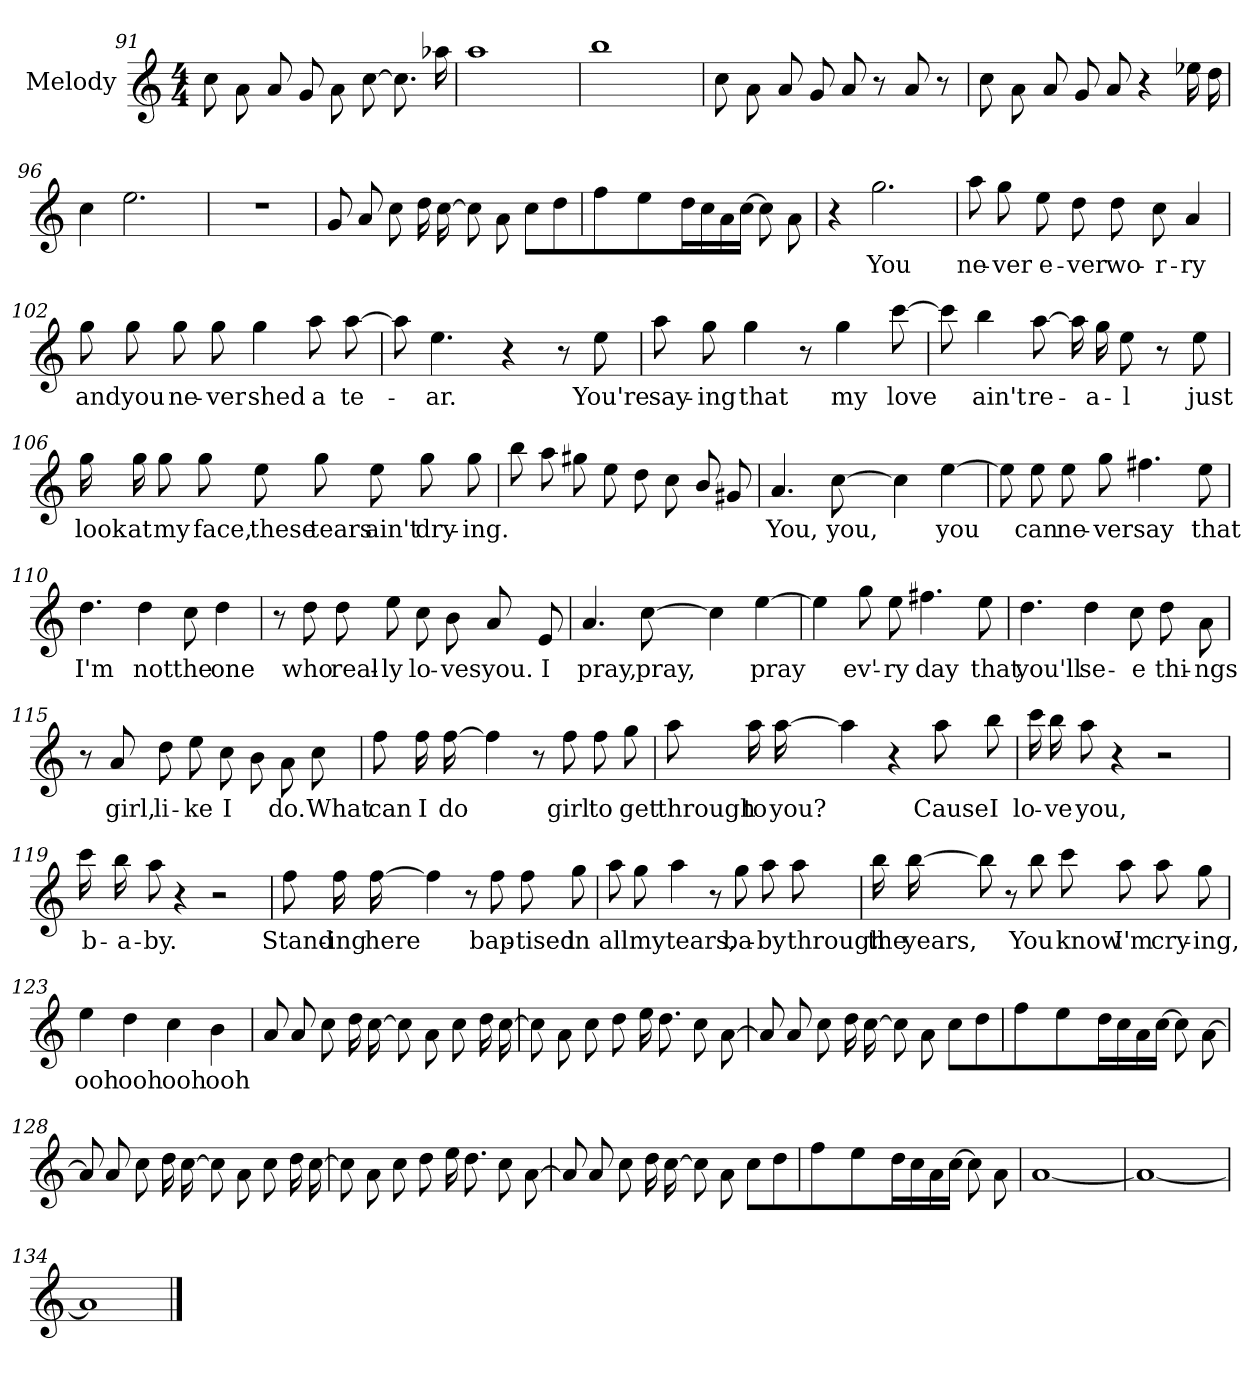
**kern	**text
*part1	*part1
*staff1	*staff1
*I"Melody	*
*I'Melody	*
*clefG2	*
*k[]	*
*M4/4	*
=91	=91
8cc\L	.
8a\	.
8a/L	.
8g/	.
8a\L	.
[>8cc\	.
8.cc\L]	.
16aa-X\J	.
=92	=92
1aa	.
=93	=93
1bb	.
!!LO:LB:g=z
=94	=94
8cc\L	.
8a\	.
8a/L	.
8g/	.
8a/	.
8r	.
8a/	.
8r	.
=95	=95
8cc\L	.
8a\	.
8a/L	.
8g/	.
8a/	.
4r	.
16ee-X\LL	.
16dd\J	.
=96	=96
4cc\	.
2.ee\	.
=97	=97
1r	.
=98	=98
8g/L	.
8a/	.
8cc\L	.
16dd\L	.
[>16cc\J	.
8cc\L]	.
8a\	.
8cc\L	.
8dd\	.
!!LO:LB:g=z
=99	=99
4ff\	.
4ee\	.
16dd\LL	.
16cc\J	.
16a\J	.
[>16cc\J	.
8cc\L]	.
8a\	.
=100	=100
4r	.
2.gg\	You
=101	=101
8aa\L	ne-
8gg\	ver
8ee\L	e-
8dd\	ver
8dd\L	wo-
8cc\	r-
4a/	ry
=102	=102
8gg\L	and
8gg\	you
8gg\L	ne-
8gg\	ver
4gg\	shed
8aa\L	a
[>8aa\	te-
!!LO:LB:g=z
=103	=103
8aa\]	.
4.ee\	ar.
4r	.
8r	.
8ee\	You're
=104	=104
8aa\L	say-
8gg\	ing
4gg\	that
8r	.
4gg\	my
[>8ccc\	love
=105	=105
8ccc\]	.
4bb\	ain't
[>8aa\	re-
16aa\LL]	.
16gg\J	a-
8ee\	l
8r	.
8ee\	just
!!LO:LB:g=z
=106	=106
16gg\LL	look
16gg\J	at
8gg\	my
8gg\L	face,
8ee\	these
8gg\L	tears
8ee\	ain't
8gg\L	dry-
8gg\	ing.
=107	=107
8bb\L	.
8aa\	.
8gg#X\L	.
8ee\	.
8dd\L	.
8cc\	.
8b/L	.
8g#X/	.
=108	=108
4.a/	You,
[>8cc\	you,
4cc\]	.
[>4ee\	you
!!LO:LB:g=z
=109	=109
8ee\L]	.
8ee\	can
8ee\L	ne-
8gg\	ver
4.ff#X\	say
8ee\	that
=110	=110
4.dd\	I'm
4dd\	not
8cc\	the
4dd\	one
=111	=111
8r	.
8dd\	who
8dd\L	real-
8ee\	ly
8cc\L	lo-
8b\	ves
8a/L	you.
8e/	I
=112	=112
4.a/	pray,
[>8cc\	pray,
4cc\]	.
[>4ee\	pray
!!LO:LB:g=z
=113	=113
4ee\]	.
8gg\L	ev'-
8ee\	ry
4.ff#X\	day
8ee\	that
=114	=114
4.dd\	you'll
4dd\	se-
8cc\	e
8dd\L	thi-
8a\	ngs
=115	=115
8r	.
8a/	girl,
8dd\L	li-
8ee\	ke
8cc\L	I
8b\	-
8a\L	do.
8cc\	What
=116	=116
8ff\L	can
16ff\L	I
[>16ff\J	do
4ff\]	.
8r	.
8ff\	girl
8ff\L	to
8gg\	get
!!LO:PB:g=z
=117	=117
8aa\L	through
16aa\L	to
[>16aa\J	you?
4aa\]	.
4r	.
8aa\L	Cause
8bb\	I
=118	=118
16ccc\LL	lo-
16bb\J	ve
8aa\	you,
4r	.
2r	.
=119	=119
16ccc\LL	b-
16bb\J	a-
8aa\	by.
4r	.
2r	.
!!LO:LB:g=z
=120	=120
8ff\L	Stand-
16ff\L	ing
[>16ff\J	here
4ff\]	.
8r	.
8ff\	bap-
8ff\L	tised
8gg\	in
=121	=121
8aa\L	all
8gg\	my
4aa\	tears,
8r	.
8gg\	ba-
8aa\L	by
8aa\	through
=122	=122
16bb\LL	the
[>16bb\J	years,
8bb\]	.
8r	.
8bb\	You
8ccc\L	know
8aa\	I'm
8aa\L	cry-
8gg\	ing,
!!LO:LB:g=z
=123	=123
4ee\	ooh
4dd\	ooh
4cc\	ooh
4b\	ooh
=124	=124
8a/L	.
8a/	.
8cc\L	.
16dd\L	.
[>16cc\J	.
8cc\L]	.
8a\	.
8cc\L	.
16dd\L	.
[>16cc\J	.
=125	=125
8cc\L]	.
8a\	.
8cc\L	.
8dd\	.
16ee\LL	.
8.dd\	.
8cc\L	.
[<8a\	.
!!LO:LB:g=z
=126	=126
8a/L]	.
8a/	.
8cc\L	.
16dd\L	.
[>16cc\J	.
8cc\L]	.
8a\	.
8cc\L	.
8dd\	.
=127	=127
4ff\	.
4ee\	.
16dd\LL	.
16cc\J	.
16a\J	.
[>16cc\J	.
8cc\L]	.
[<8a\	.
=128	=128
8a/L]	.
8a/	.
8cc\L	.
16dd\L	.
[>16cc\J	.
8cc\L]	.
8a\	.
8cc\L	.
16dd\L	.
[>16cc\J	.
!!LO:LB:g=z
=129	=129
8cc\L]	.
8a\	.
8cc\L	.
8dd\	.
16ee\LL	.
8.dd\	.
8cc\L	.
[<8a\	.
=130	=130
8a/L]	.
8a/	.
8cc\L	.
16dd\L	.
[>16cc\J	.
8cc\L]	.
8a\	.
8cc\L	.
8dd\	.
=131	=131
4ff\	.
4ee\	.
16dd\LL	.
16cc\J	.
16a\J	.
[>16cc\J	.
8cc\L]	.
8a\	.
=132	=132
[<1a	.
=133	=133
1a_<	.
!!LO:LB:g=z
=134	=134
1a]	.
==	==
*-	*-
